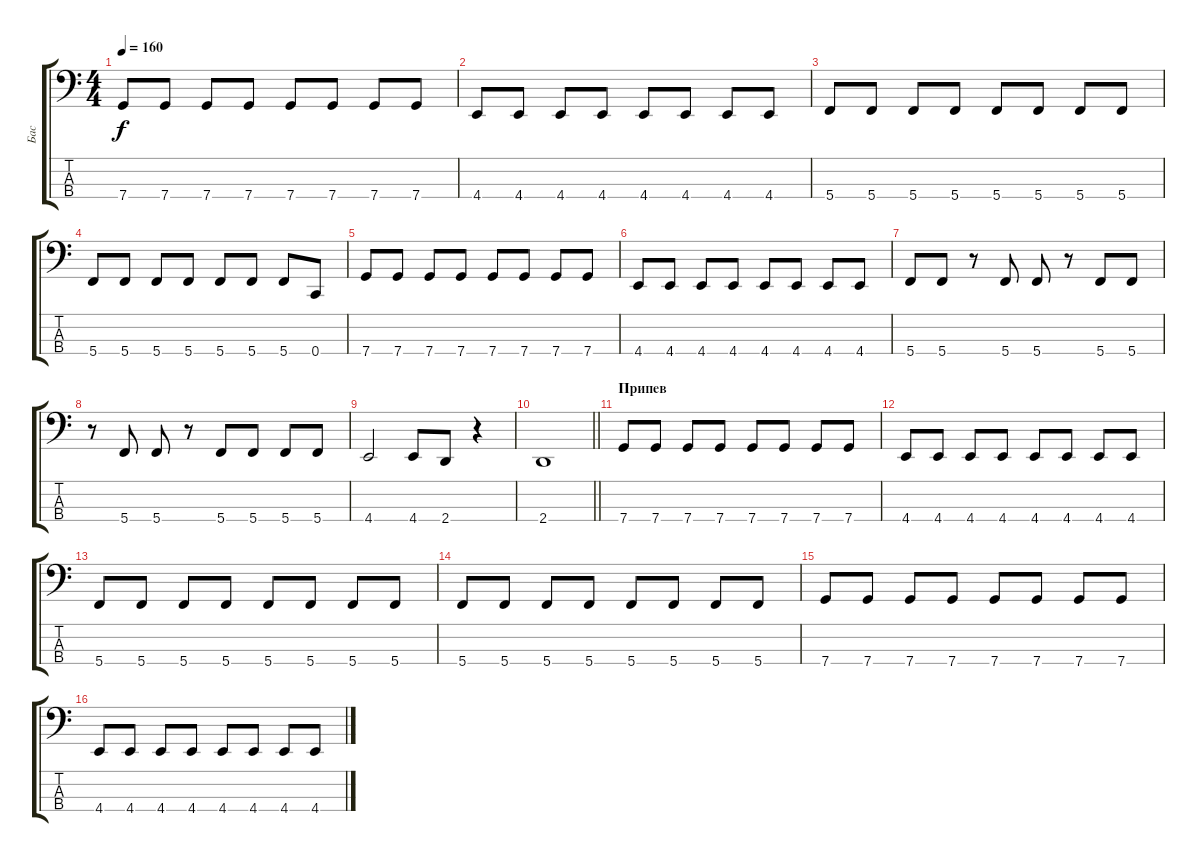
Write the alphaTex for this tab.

\track ("Бас" "Бас") {instrument electricbassfinger}
\staff {score tabs}
\tuning (F2 C2 G1 C1) {hide}
\ts (4 4)
\tempo 160
\clef f4
\ks c
7.4.8{dy f} 7.4.8 7.4.8 7.4.8 7.4.8 7.4.8 7.4.8 7.4.8 |
4.4.8 4.4.8 4.4.8 4.4.8 4.4.8 4.4.8 4.4.8 4.4.8 |
5.4.8 5.4.8 5.4.8 5.4.8 5.4.8 5.4.8 5.4.8 5.4.8 |
5.4.8 5.4.8 5.4.8 5.4.8 5.4.8 5.4.8 5.4.8 0.4.8 |
7.4.8 7.4.8 7.4.8 7.4.8 7.4.8 7.4.8 7.4.8 7.4.8 |
4.4.8 4.4.8 4.4.8 4.4.8 4.4.8 4.4.8 4.4.8 4.4.8 |
5.4.8 5.4.8 r.8 5.4.8 5.4.8 r.8 5.4.8 5.4.8 |
r.8 5.4.8 5.4.8 r.8 5.4.8 5.4.8 5.4.8 5.4.8 |
4.4.2 4.4.8 2.4.8 r.4 |
\barLineRight lightlight
2.4.1 |
\section ("" "Припев")
7.4.8 7.4.8 7.4.8 7.4.8 7.4.8 7.4.8 7.4.8 7.4.8 |
4.4.8 4.4.8 4.4.8 4.4.8 4.4.8 4.4.8 4.4.8 4.4.8 |
5.4.8 5.4.8 5.4.8 5.4.8 5.4.8 5.4.8 5.4.8 5.4.8 |
5.4.8 5.4.8 5.4.8 5.4.8 5.4.8 5.4.8 5.4.8 5.4.8 |
7.4.8 7.4.8 7.4.8 7.4.8 7.4.8 7.4.8 7.4.8 7.4.8 |
4.4.8 4.4.8 4.4.8 4.4.8 4.4.8 4.4.8 4.4.8 4.4.8
